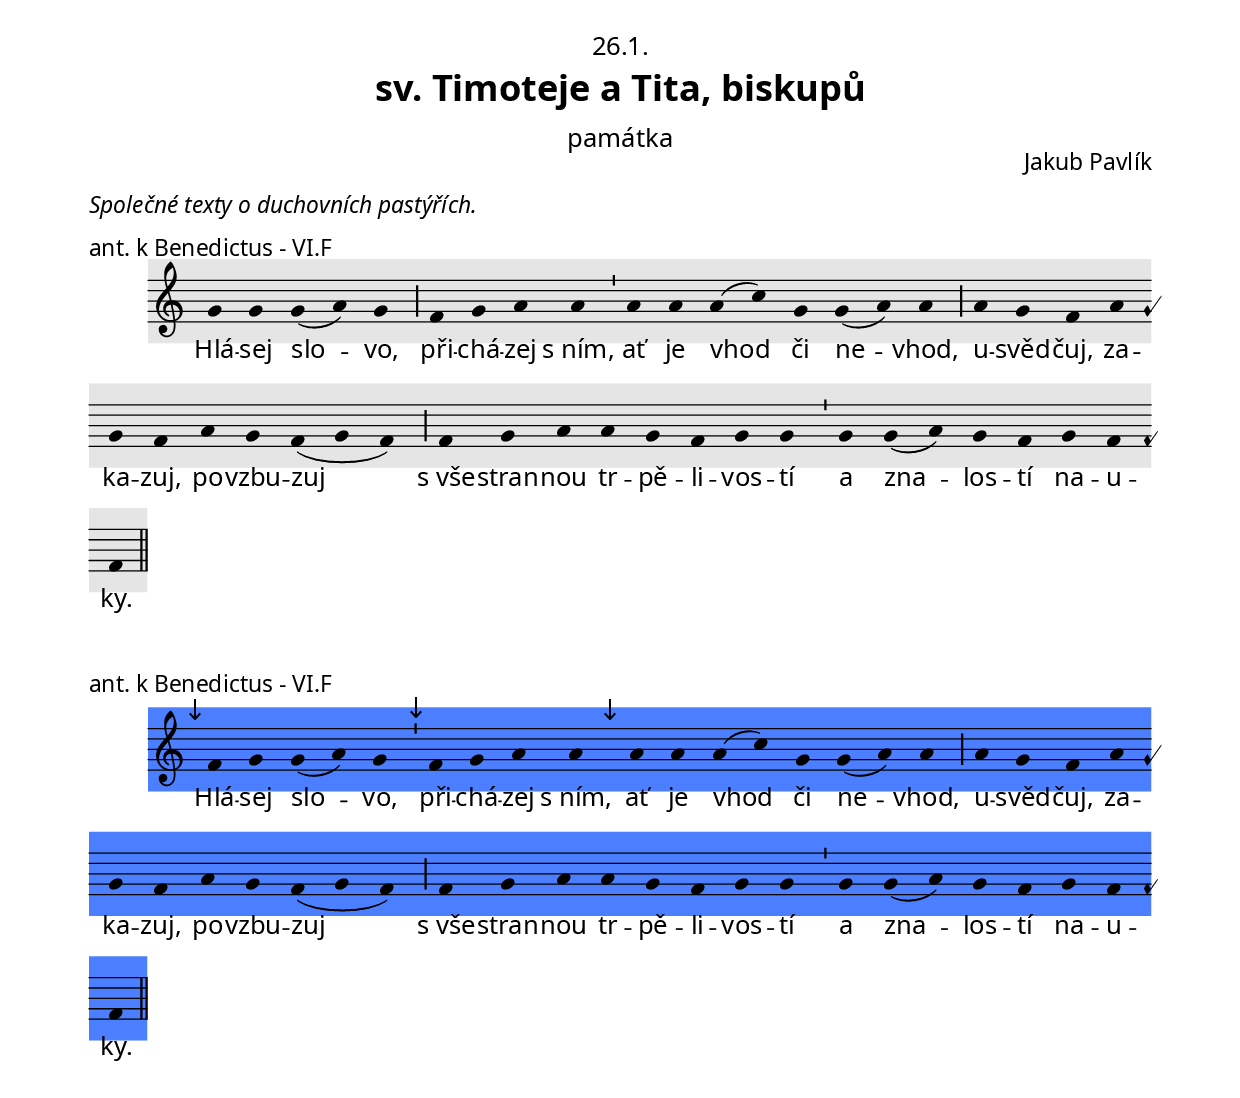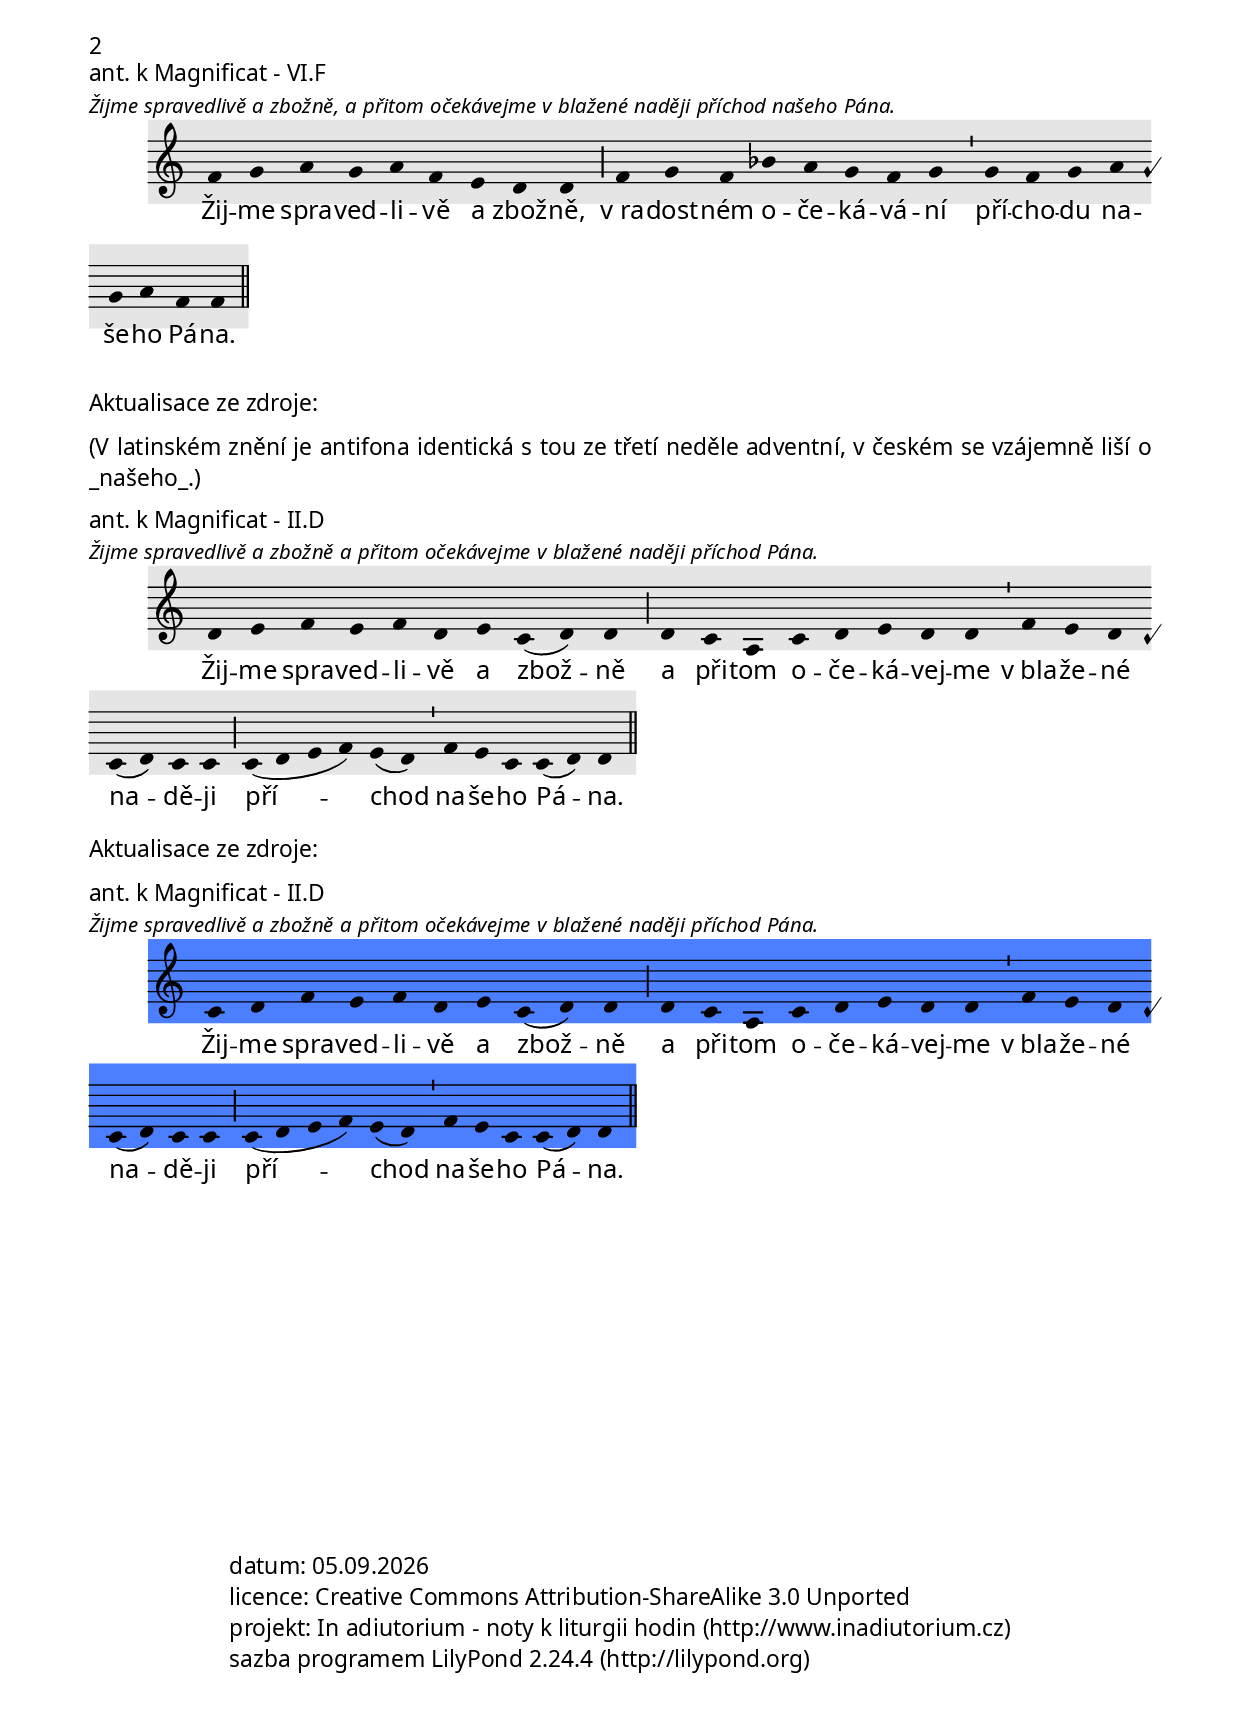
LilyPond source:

\version "2.17.24"

\include "../spolecne.ly"

\header {
  title = \markup\titleSvatek
            "sv. Timoteje a Tita, biskupů"
            památka
            26.1.
  composer = "Jakub Pavlík"
}

\markup\communia #'(#:pastyr)

\score {
  \relative c'' {
    \zvyraznovacSedy
    \choralniRezim
    g4 g g( a) g \barMaior
    f g a a \barMin a a a( c) g g( a) a \barMaior
    a g f
    a g f
    a g f( g f) \barMaior
    f g a a g f g g \barMin
    g g( a) g f g f f \barFinalis
  }
  \addlyrics {
    Hlá -- sej slo -- vo,
    při -- chá -- zej s_ním, ať je vhod či ne -- vhod,
    u -- svěd -- čuj,
    za -- ka -- zuj,
    po -- vzbu -- zuj
    s_vše -- stran -- nou tr -- pě -- li -- vos -- tí
    a zna -- los -- tí na -- u -- ky.
  }
  \header {
    quid = "ant. k Benedictus"
    modus = "VI"
    differentia = "F"
    psalmus = ""
    id = "aben"
    piece = \markup {\sestavTitulekBezZalmu}
  }
}

\score {
  \relative c' {
    \zvyraznovacModry
    \choralniRezim
    \mark\sipka f4 g g( a) g \mark\sipka \barMin
    f g a a \mark\sipka a a a( c) g g( a) a \barMaior
    a g f
    a g f
    a g f( g f) \barMaior
    f g a a g f g g \barMin
    g g( a) g f g f f \barFinalis
  }
  \addlyrics {
    Hlá -- sej slo -- vo,
    při -- chá -- zej s_ním, ať je vhod či ne -- vhod,
    u -- svěd -- čuj,
    za -- ka -- zuj,
    po -- vzbu -- zuj
    s_vše -- stran -- nou tr -- pě -- li -- vos -- tí
    a zna -- los -- tí na -- u -- ky.
  }
  \header {
    quid = "ant. k Benedictus"
    modus = "VI"
    differentia = "F"
    psalmus = ""
    id = "aben"
    piece = \markup {\sestavTitulekBezZalmu}
  }
}

\pageBreak

\score {
  \relative c' {
    \zvyraznovacSedy
    \choralniRezim
    f4 g a g a f e d d \barMaior
    f g f bes a g f g \barMin
    g f g a g a f f \barFinalis
  }
  \addlyrics {
    Žij -- me spra -- ved -- li -- vě a zbož -- ně,
    % a přitom očekávejme v blažené naději % ne, to zní hrozně; to bych se styděl i vyslovit - natož pro to hledat nápěv...
    % pří -- chod na -- še -- ho Pá -- na.
    v_ra -- dost -- ném o -- če -- ká -- vá -- ní
    pří -- cho -- du na -- še -- ho Pá -- na.
  }
  \header {
    textus_approbatus = "Žijme spravedlivě a zbožně,
    a přitom očekávejme v blažené naději příchod našeho Pána."
    quid = "ant. k Magnificat"
    modus = "VI"
    differentia = "F"
    psalmus = ""
    fial = "antifony/advent_tyden3.ly#ne-2ne-a3"
    id = "amag"
    piece = \markup {\sestavTitulekBezZalmu}
  }
}

\markup{Aktualisace ze zdroje:}

\markup\justify{
  (V latinském znění je antifona identická s tou ze třetí neděle adventní,
  v českém se vzájemně liší o _našeho_.)
}

\score {
  \relative c' {
    \zvyraznovacSedy
    \choralniRezim
    d4 e f e f d e c( d) d \barMaior
    d c a c d e d d \barMin
    f e d c( d) c c \barMaior
    c( d e f) e( d) \barMin
    f e c c( d) d \barFinalis
  }
  \addlyrics {
    Žij -- me spra -- ved -- li -- vě a zbož -- ně
    a při -- tom o -- če -- ká -- vej -- me
    v_bla -- že -- né na -- dě -- ji
    pří -- chod
    na -- še -- ho Pá -- na.
  }
  \header {
    textus_approbatus = "Žijme spravedlivě a zbožně
    a přitom očekávejme v blažené naději příchod Pána."
    quid = "ant. k Magnificat"
    modus = "II"
    differentia = "D"
    psalmus = ""
    fial = "antifony/advent_tyden3.ly#ne-2ne-a3"
    id = "amag"
    piece = \markup {\sestavTitulekBezZalmu}
  }
}

\markup\aktualisace

\score {
  \relative c' {
    \zvyraznovacModry
    \choralniRezim
    c4 d f e f d e c( d) d \barMaior
    d c a c d e d d \barMin
    f e d c( d) c c \barMaior
    c( d e f) e( d) \barMin
    f e c c( d) d \barFinalis
  }
  \addlyrics {
    Žij -- me spra -- ved -- li -- vě a zbož -- ně
    a při -- tom o -- če -- ká -- vej -- me
    v_bla -- že -- né na -- dě -- ji
    pří -- chod
    na -- še -- ho Pá -- na.
  }
  \header {
    textus_approbatus = "Žijme spravedlivě a zbožně
    a přitom očekávejme v blažené naději příchod Pána."
    quid = "ant. k Magnificat"
    modus = "II"
    differentia = "D"
    psalmus = ""
    fial = "antifony/advent_tyden3.ly#ne-2ne-a3"
    id = "amag"
    piece = \markup {\sestavTitulekBezZalmu}
  }
}
